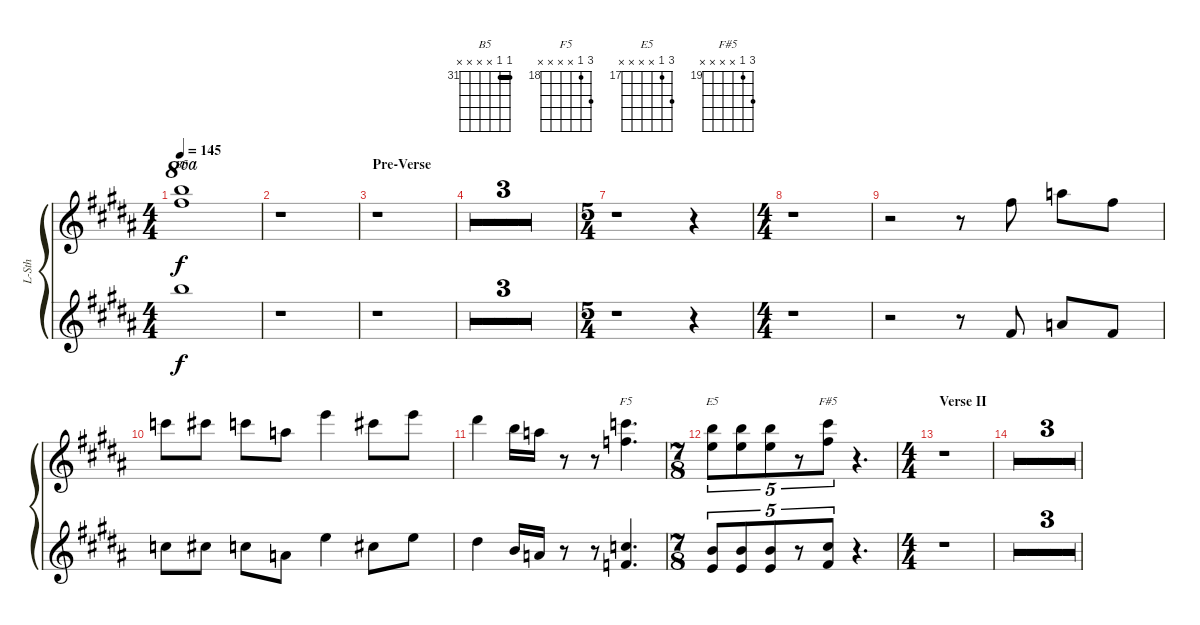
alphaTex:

\defaultSystemsLayout 4
\bracketExtendMode groupsimilarinstruments
\otherSystemsTrackNameOrientation horizontal
\track ("Pads / Strings" "L-Sth") {multiBarRest instrument lead7fifths}
\staff {score}
\tuning (E4 B3 G3 D3 A2 E2)
\chord ("B5" 31 31 x x x x) {firstfret 31 showfingering false barre 31}
\chord ("F5" 20 18 x x x x) {firstfret 18 showfingering false}
\chord ("E5" 19 17 x x x x) {firstfret 17 showfingering false}
\chord ("F#5" 21 19 x x x x) {firstfret 19 showfingering false}
\ts (4 4)
\tempo 145
\clef g2
\ks b
(31.2{acc #} 31.1{acc forcenatural}).1{ch "B5" ot 8va dy f} |
r.1 |
\section ("" "Pre-Verse")
r.1 |
r.1 |
r.1 |
r.1 |
\ts (5 4)
\beaming (8 2 2 2 2 2)
r.1 r.4 |
\ts (4 4)
r.1 |
r.2 r.8 14.1{acc #}.8 17.1{acc forcenatural}.8 14.1{acc #}.8 |
20.1{acc forcenatural}.8 21.1{acc #}.8 20.1{acc forcenatural}.8 17.1{acc forcenatural}.8 24.1{acc forcenatural}.4 21.1{acc #}.8 24.1{acc forcenatural}.8 |
23.1{acc #}.4 19.1{acc forcenatural}.16 17.1{acc forcenatural}.16 r.8 r.8 (18.2{acc forcenatural} 20.1{acc forcenatural}).4{d ch "F5"} |
\ts (7 8)
(19.1{acc forcenatural} 17.2{acc forcenatural}).8{tu (5 4) ch "E5"} (19.1{acc forcenatural} 17.2{acc forcenatural}).8{tu (5 4)} (19.1{acc forcenatural} 17.2{acc forcenatural}).8{tu (5 4)} r.8{tu (5 4)} (21.1{acc #} 19.2{acc #}).8{tu (5 4) ch "F#5"} r.4{d} |
\ts (4 4)
\section ("" "Verse II")
r.1 |
r.1 |
r.1 |
r.1
\staff {score}
\tuning (E4 B3 G3 D3 A2 E2)
\clef g2
\ottava regular
\simile none
\ks b
19.1{acc forcenatural}.1{dy f} |
r.1 |
r.1 |
r.1 |
r.1 |
r.1 |
r.1 r.4 |
r.1 |
r.2 r.8 2.1{acc #}.8 5.1{acc forcenatural}.8 7.2{acc #}.8 |
8.1{acc forcenatural}.8 9.1{acc #}.8 8.1{acc forcenatural}.8 10.2{acc forcenatural}.8 12.1{acc forcenatural}.4 9.1{acc #}.8 12.1{acc forcenatural}.8 |
11.1{acc #}.4 7.1{acc forcenatural}.16 5.1{acc forcenatural}.16 r.8 r.8 (8.1{acc forcenatural} 6.2{acc forcenatural}).4{d} |
(5.2{acc forcenatural} 7.1{acc forcenatural}).8{tu (5 4)} (5.2{acc forcenatural} 7.1{acc forcenatural}).8{tu (5 4)} (5.2{acc forcenatural} 7.1{acc forcenatural}).8{tu (5 4)} r.8{tu (5 4)} (7.2{acc #} 9.1{acc #}).8{tu (5 4)} r.4{d} |
r.1 |
r.1 |
r.1 |
r.1
